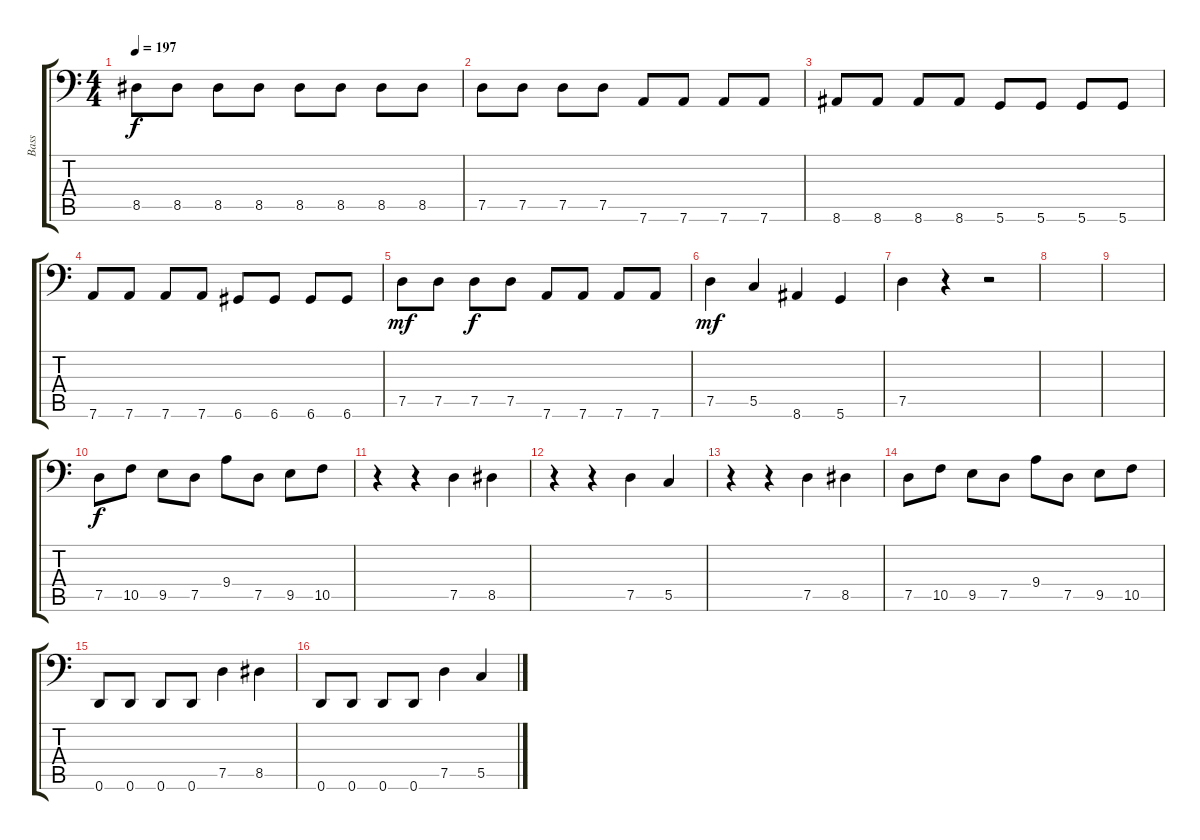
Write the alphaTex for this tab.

\track ("Bass" "Bass") {instrument electricbasspick}
\staff {score tabs}
\tuning (D3 A2 F2 C2 G1 D1) {hide}
\ts (4 4)
\tempo 197
\clef f4
\ks c
8.5.8{dy f} 8.5.8 8.5.8 8.5.8 8.5.8 8.5.8 8.5.8 8.5.8 |
7.5.8 7.5.8 7.5.8 7.5.8 7.6.8 7.6.8 7.6.8 7.6.8 |
8.6.8 8.6.8 8.6.8 8.6.8 5.6.8 5.6.8 5.6.8 5.6.8 |
7.6.8 7.6.8 7.6.8 7.6.8 6.6.8 6.6.8 6.6.8 6.6.8 |
7.5.8{dy mf} 7.5.8 7.5.8{dy f} 7.5.8 7.6.8 7.6.8 7.6.8 7.6.8 |
7.5.4{dy mf} 5.5.4 8.6.4 5.6.4 |
7.5.4 r.4 r.2 |
|
|
7.5.8{dy f} 10.5.8 9.5.8 7.5.8 9.4.8 7.5.8 9.5.8 10.5.8 |
r.4 r.4 7.5.4 8.5.4 |
r.4 r.4 7.5.4 5.5.4 |
r.4 r.4 7.5.4 8.5.4 |
7.5.8 10.5.8 9.5.8 7.5.8 9.4.8 7.5.8 9.5.8 10.5.8 |
0.6.8 0.6.8 0.6.8 0.6.8 7.5.4 8.5.4 |
0.6.8 0.6.8 0.6.8 0.6.8 7.5.4 5.5.4
